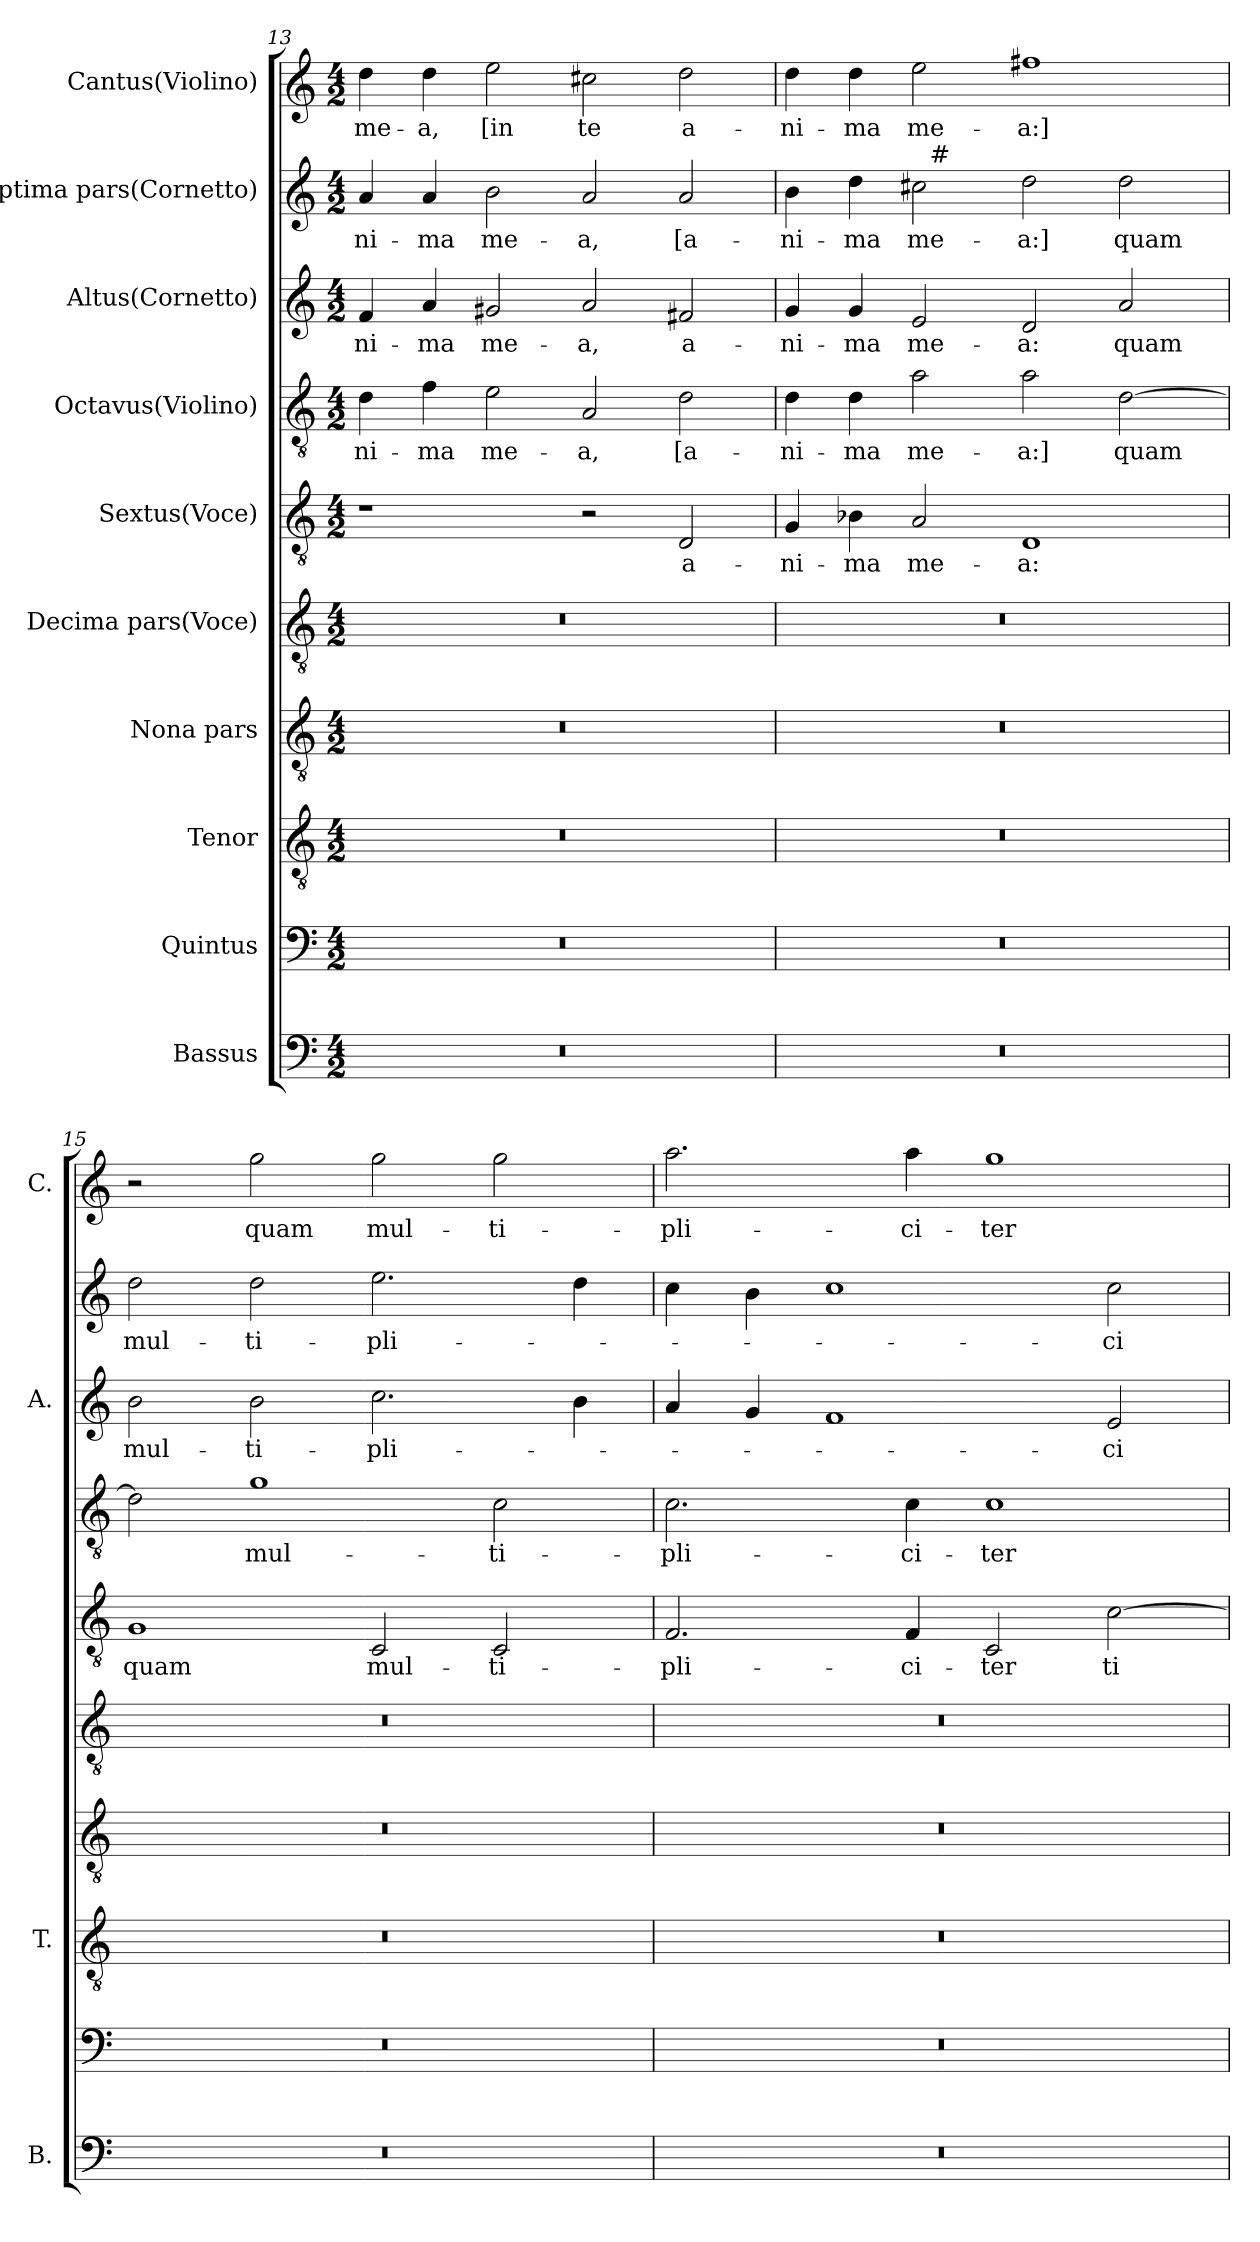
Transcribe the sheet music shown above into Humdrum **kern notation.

**kern	**kern	**kern	**kern	**kern	**kern	**text	**kern	**text	**kern	**text	**kern	**text	**kern	**text
*part10	*part9	*part8	*part7	*part6	*part5	*part5	*part4	*part4	*part3	*part3	*part2	*part2	*part1	*part1
*staff10	*staff9	*staff8	*staff7	*staff6	*staff5	*staff5	*staff4	*staff4	*staff3	*staff3	*staff2	*staff2	*staff1	*staff1
*I"Bassus	*I"Quintus	*I"Tenor	*I"Nona pars	*I"Decima pars(Voce)	*I"Sextus(Voce)	*	*I"Octavus(Violino)	*	*I"Altus(Cornetto)	*	*I"Septima pars(Cornetto)	*	*I"Cantus(Violino)	*
*I'B.	*	*I'T.	*	*	*	*	*	*	*I'A.	*	*	*	*I'C.	*
*clefF4	*clefF4	*clefGv2	*clefGv2	*clefGv2	*clefGv2	*	*clefGv2	*	*clefG2	*	*clefG2	*	*clefG2	*
*	*	*ITrd7c12	*ITrd7c12	*ITrd7c12	*ITrd7c12	*	*ITrd7c12	*	*	*	*	*	*	*
*k[]	*k[]	*k[]	*k[]	*k[]	*k[]	*	*k[]	*	*k[]	*	*k[]	*	*k[]	*
*a:	*a:	*a:	*a:	*a:	*a:	*	*a:	*	*a:	*	*a:	*	*a:	*
*M4/2	*M4/2	*M4/2	*M4/2	*M4/2	*M4/2	*	*M4/2	*	*M4/2	*	*M4/2	*	*M4/2	*
=13	=13	=13	=13	=13	=13	=13	=13	=13	=13	=13	=13	=13	=13	=13
!LO:N:vis=1	!LO:N:vis=1	!LO:N:vis=1	!LO:N:vis=1	!LO:N:vis=1	!	!	!	!LO:LY:b	!	!LO:LY:b	!	!LO:LY:b	!	!LO:LY:b
0r	0r	0r	0r	0r	1r	.	4D\	-ni-	4f/	-ni-	4a/	-ni-	4dd\	me-
!	!	!	!	!	!	!	!	!LO:LY:b	!	!LO:LY:b	!	!LO:LY:b	!	!LO:LY:b
.	.	.	.	.	.	.	4F\	-ma	4a/	-ma	4a/	-ma	4dd\	-a,
!	!	!	!	!	!	!	!	!LO:LY:b	!	!LO:LY:b	!	!LO:LY:b	!	!LO:LY:b
.	.	.	.	.	.	.	2E\	me-	2g#X/	me-	2b\	me-	2ee\	[in
!	!	!	!	!	!	!	!	!LO:LY:b	!	!LO:LY:b	!	!LO:LY:b	!	!LO:LY:b
.	.	.	.	.	2r	.	2AA/	-a,	2a/	-a,	2a/	-a,	2cc#X\	te
!	!	!	!	!	!	!LO:LY:b	!	!LO:LY:b	!	!LO:LY:b	!	!LO:LY:b	!	!LO:LY:b
.	.	.	.	.	2DD/	a-	2D\	[a-	2f#X/	a-	2a/	[a-	2dd\	a-
=14	=14	=14	=14	=14	=14	=14	=14	=14	=14	=14	=14	=14	=14	=14
!LO:N:vis=1	!LO:N:vis=1	!LO:N:vis=1	!LO:N:vis=1	!LO:N:vis=1	!	!LO:LY:b	!	!LO:LY:b	!	!LO:LY:b	!	!LO:LY:b	!	!LO:LY:b
*	*	*	*	*	*	*	*	*	*	*	*^	*	*	*
0r	0r	0r	0r	0r	4GG/	-ni-	4D\	-ni-	4g/	-ni-	4b\	2ryy	-ni-	4dd\	-ni-
!	!	!	!	!	!	!LO:LY:b	!	!LO:LY:b	!	!LO:LY:b	!	!	!LO:LY:b	!	!LO:LY:b
.	.	.	.	.	4BB-X\	-ma	4D\	-ma	4g/	-ma	4dd\	.	-ma	4dd\	-ma
!	!	!	!	!	!	!LO:LY:b	!	!LO:LY:b	!	!LO:LY:b	!	!	!LO:LY:b	!	!LO:LY:b
.	.	.	.	.	2AA/	me-	2A\	me-	2e/	me-	2cc#\	32ryy	me-	2ee\	me-
!	!	!	!	!	!	!	!	!	!	!	!	!LO:TX:a:t=#	!	!	!
.	.	.	.	.	.	.	.	.	.	.	.	1ryy	.	.	.
!	!	!	!	!	!	!LO:LY:b	!	!LO:LY:b	!	!LO:LY:b	!	!	!LO:LY:b	!	!LO:LY:b
.	.	.	.	.	1DD	-a:	2A\	-a:]	2d/	-a:	2dd\	.	-a:]	1ff#X	-a:]
!	!	!	!	!	!	!	!	!LO:LY:b	!	!LO:LY:b	!	!	!LO:LY:b	!	!
.	.	.	.	.	.	.	[>2D\	quam	2a/	quam	2dd\	.	quam	.	.
.	.	.	.	.	.	.	.	.	.	.	.	4...ryy	.	.	.
!!LO:PB:g=z
=15	=15	=15	=15	=15	=15	=15	=15	=15	=15	=15	=15	=15	=15	=15	=15
!LO:N:vis=1	!LO:N:vis=1	!LO:N:vis=1	!LO:N:vis=1	!LO:N:vis=1	!	!LO:LY:b	!	!	!	!LO:LY:b	!	!	!LO:LY:b	!	!
*	*	*	*	*	*	*	*	*	*	*	*v	*v	*	*	*
0r	0r	0r	0r	0r	1GG	quam	2D\]	.	2b\	mul-	2dd\	mul-	2r	.
!	!	!	!	!	!	!	!	!LO:LY:b	!	!LO:LY:b	!	!LO:LY:b	!	!LO:LY:b
.	.	.	.	.	.	.	1G	mul-	2b\	-ti-	2dd\	-ti-	2gg\	quam
!	!	!	!	!	!	!LO:LY:b	!	!	!	!LO:LY:b	!	!LO:LY:b	!	!LO:LY:b
.	.	.	.	.	2CC/	mul-	.	.	2.cc\	-pli-	2.ee\	-pli-	2gg\	mul-
!	!	!	!	!	!	!LO:LY:b	!	!LO:LY:b	!	!	!	!	!	!LO:LY:b
.	.	.	.	.	2CC/	-ti-	2C\	-ti-	.	.	.	.	2gg\	-ti-
.	.	.	.	.	.	.	.	.	4b\	.	4dd\	.	.	.
=16	=16	=16	=16	=16	=16	=16	=16	=16	=16	=16	=16	=16	=16	=16
!LO:N:vis=1	!LO:N:vis=1	!LO:N:vis=1	!LO:N:vis=1	!LO:N:vis=1	!	!LO:LY:b	!	!LO:LY:b	!	!	!	!	!	!LO:LY:b
0r	0r	0r	0r	0r	2.FF/	-pli-	2.C\	-pli-	4a/	.	4cc\	.	2.aa\	-pli-
.	.	.	.	.	.	.	.	.	4g/	.	4b\	.	.	.
.	.	.	.	.	.	.	.	.	1f	.	1cc	.	.	.
!	!	!	!	!	!	!LO:LY:b	!	!LO:LY:b	!	!	!	!	!	!LO:LY:b
.	.	.	.	.	4FF/	-ci-	4C\	-ci-	.	.	.	.	4aa\	-ci-
!	!	!	!	!	!	!LO:LY:b	!	!LO:LY:b	!	!	!	!	!	!LO:LY:b
.	.	.	.	.	2CC/	-ter	1C	-ter	.	.	.	.	1gg	-ter
!	!	!	!	!	!	!LO:LY:b	!	!	!	!LO:LY:b	!	!LO:LY:b	!	!
.	.	.	.	.	[>2C\	ti-	.	.	2e/	-ci-	2cc\	-ci-	.	.
=	=	=	=	=	=	=	=	=	=	=	=	=	=	=
*-	*-	*-	*-	*-	*-	*-	*-	*-	*-	*-	*-	*-	*-	*-
